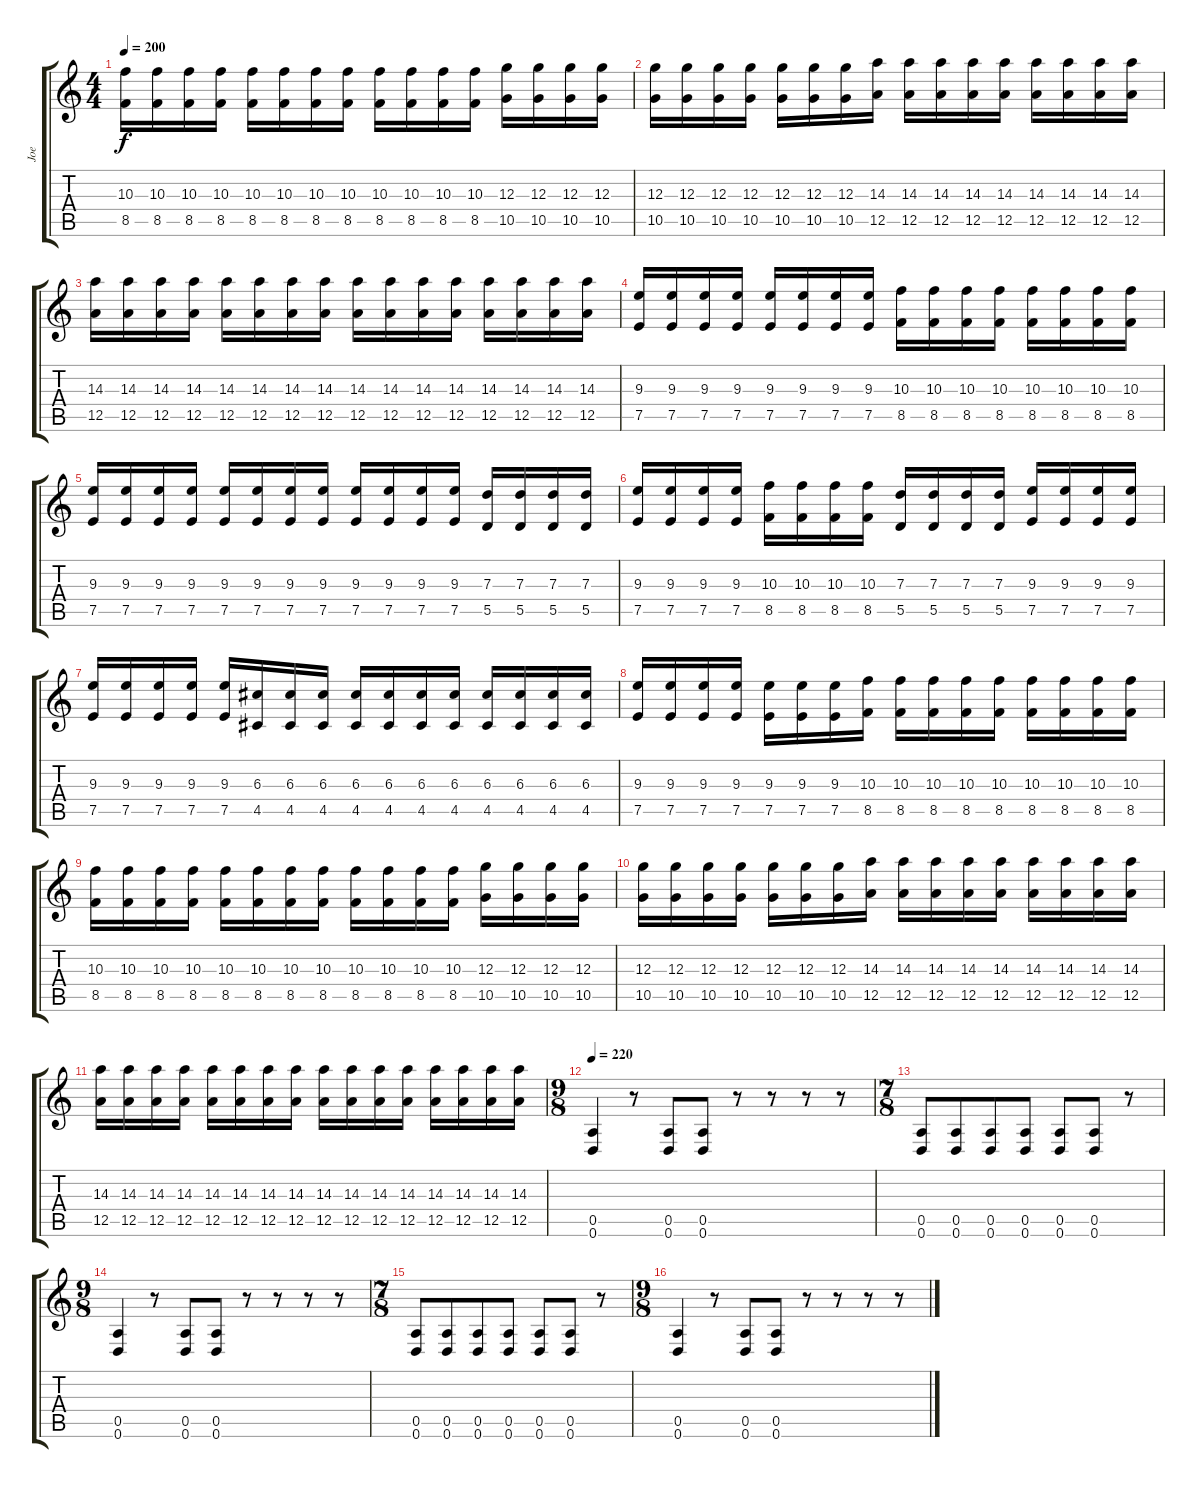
\track ("Joe" "Joe") {instrument distortionguitar}
\staff {score tabs}
\tuning (E4 B3 G3 D3 A2 D2) {hide}
\ts (4 4)
\tempo 200
\clef g2
\ks c
(10.3 8.5).16{dy f} (10.3 8.5).16 (10.3 8.5).16 (10.3 8.5).16 (10.3 8.5).16 (10.3 8.5).16 (10.3 8.5).16 (10.3 8.5).16 (10.3 8.5).16 (10.3 8.5).16 (10.3 8.5).16 (10.3 8.5).16 (12.3 10.5).16 (12.3 10.5).16 (12.3 10.5).16 (12.3 10.5).16 |
(12.3 10.5).16 (12.3 10.5).16 (12.3 10.5).16 (12.3 10.5).16 (12.3 10.5).16 (12.3 10.5).16 (12.3 10.5).16 (14.3 12.5).16 (14.3 12.5).16 (14.3 12.5).16 (14.3 12.5).16 (14.3 12.5).16 (14.3 12.5).16 (14.3 12.5).16 (14.3 12.5).16 (14.3 12.5).16 |
(14.3 12.5).16 (14.3 12.5).16 (14.3 12.5).16 (14.3 12.5).16 (14.3 12.5).16 (14.3 12.5).16 (14.3 12.5).16 (14.3 12.5).16 (14.3 12.5).16 (14.3 12.5).16 (14.3 12.5).16 (14.3 12.5).16 (14.3 12.5).16 (14.3 12.5).16 (14.3 12.5).16 (14.3 12.5).16 |
(9.3 7.5).16 (9.3 7.5).16 (9.3 7.5).16 (9.3 7.5).16 (9.3 7.5).16 (9.3 7.5).16 (9.3 7.5).16 (9.3 7.5).16 (10.3 8.5).16 (10.3 8.5).16 (10.3 8.5).16 (10.3 8.5).16 (10.3 8.5).16 (10.3 8.5).16 (10.3 8.5).16 (10.3 8.5).16 |
(9.3 7.5).16 (9.3 7.5).16 (9.3 7.5).16 (9.3 7.5).16 (9.3 7.5).16 (9.3 7.5).16 (9.3 7.5).16 (9.3 7.5).16 (9.3 7.5).16 (9.3 7.5).16 (9.3 7.5).16 (9.3 7.5).16 (7.3 5.5).16 (7.3 5.5).16 (7.3 5.5).16 (7.3 5.5).16 |
(9.3 7.5).16 (9.3 7.5).16 (9.3 7.5).16 (9.3 7.5).16 (10.3 8.5).16 (10.3 8.5).16 (10.3 8.5).16 (10.3 8.5).16 (7.3 5.5).16 (7.3 5.5).16 (7.3 5.5).16 (7.3 5.5).16 (9.3 7.5).16 (9.3 7.5).16 (9.3 7.5).16 (9.3 7.5).16 |
(9.3 7.5).16 (9.3 7.5).16 (9.3 7.5).16 (9.3 7.5).16 (9.3 7.5).16 (6.3 4.5).16 (6.3 4.5).16 (6.3 4.5).16 (6.3 4.5).16 (6.3 4.5).16 (6.3 4.5).16 (6.3 4.5).16 (6.3 4.5).16 (6.3 4.5).16 (6.3 4.5).16 (6.3 4.5).16 |
(9.3 7.5).16 (9.3 7.5).16 (9.3 7.5).16 (9.3 7.5).16 (9.3 7.5).16 (9.3 7.5).16 (9.3 7.5).16 (10.3 8.5).16 (10.3 8.5).16 (10.3 8.5).16 (10.3 8.5).16 (10.3 8.5).16 (10.3 8.5).16 (10.3 8.5).16 (10.3 8.5).16 (10.3 8.5).16 |
(10.3 8.5).16 (10.3 8.5).16 (10.3 8.5).16 (10.3 8.5).16 (10.3 8.5).16 (10.3 8.5).16 (10.3 8.5).16 (10.3 8.5).16 (10.3 8.5).16 (10.3 8.5).16 (10.3 8.5).16 (10.3 8.5).16 (12.3 10.5).16 (12.3 10.5).16 (12.3 10.5).16 (12.3 10.5).16 |
(12.3 10.5).16 (12.3 10.5).16 (12.3 10.5).16 (12.3 10.5).16 (12.3 10.5).16 (12.3 10.5).16 (12.3 10.5).16 (14.3 12.5).16 (14.3 12.5).16 (14.3 12.5).16 (14.3 12.5).16 (14.3 12.5).16 (14.3 12.5).16 (14.3 12.5).16 (14.3 12.5).16 (14.3 12.5).16 |
(14.3 12.5).16 (14.3 12.5).16 (14.3 12.5).16 (14.3 12.5).16 (14.3 12.5).16 (14.3 12.5).16 (14.3 12.5).16 (14.3 12.5).16 (14.3 12.5).16 (14.3 12.5).16 (14.3 12.5).16 (14.3 12.5).16 (14.3 12.5).16 (14.3 12.5).16 (14.3 12.5).16 (14.3 12.5).16 |
\ts (9 8)
\tempo 220
(0.5 0.6).4 r.8 (0.5 0.6).8 (0.5 0.6).8 r.8 r.8 r.8 r.8 |
\ts (7 8)
(0.5 0.6).8 (0.5 0.6).8 (0.5 0.6).8 (0.5 0.6).8 (0.5 0.6).8 (0.5 0.6).8 r.8 |
\ts (9 8)
(0.5 0.6).4 r.8 (0.5 0.6).8 (0.5 0.6).8 r.8 r.8 r.8 r.8 |
\ts (7 8)
(0.5 0.6).8 (0.5 0.6).8 (0.5 0.6).8 (0.5 0.6).8 (0.5 0.6).8 (0.5 0.6).8 r.8 |
\ts (9 8)
(0.5 0.6).4 r.8 (0.5 0.6).8 (0.5 0.6).8 r.8 r.8 r.8 r.8
